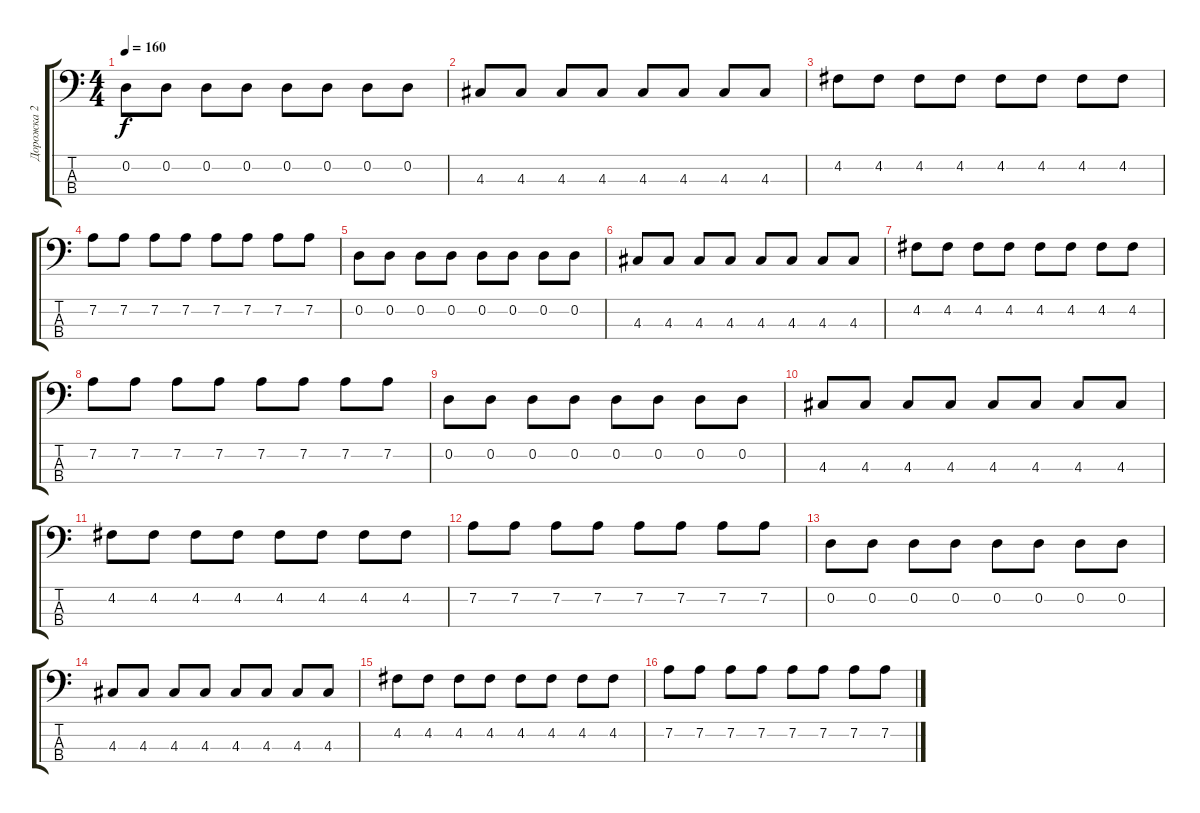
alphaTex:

\track ("Дорожка 2" "Дорожка 2") {instrument electricbassfinger}
\staff {score tabs}
\tuning (G2 D2 A1 E1) {hide}
\ts (4 4)
\tempo 160
\clef f4
\ks c
0.2.8{dy f} 0.2.8 0.2.8 0.2.8 0.2.8 0.2.8 0.2.8 0.2.8 |
4.3.8 4.3.8 4.3.8 4.3.8 4.3.8 4.3.8 4.3.8 4.3.8 |
4.2.8 4.2.8 4.2.8 4.2.8 4.2.8 4.2.8 4.2.8 4.2.8 |
7.2.8 7.2.8 7.2.8 7.2.8 7.2.8 7.2.8 7.2.8 7.2.8 |
0.2.8 0.2.8 0.2.8 0.2.8 0.2.8 0.2.8 0.2.8 0.2.8 |
4.3.8 4.3.8 4.3.8 4.3.8 4.3.8 4.3.8 4.3.8 4.3.8 |
4.2.8 4.2.8 4.2.8 4.2.8 4.2.8 4.2.8 4.2.8 4.2.8 |
7.2.8 7.2.8 7.2.8 7.2.8 7.2.8 7.2.8 7.2.8 7.2.8 |
0.2.8 0.2.8 0.2.8 0.2.8 0.2.8 0.2.8 0.2.8 0.2.8 |
4.3.8 4.3.8 4.3.8 4.3.8 4.3.8 4.3.8 4.3.8 4.3.8 |
4.2.8 4.2.8 4.2.8 4.2.8 4.2.8 4.2.8 4.2.8 4.2.8 |
7.2.8 7.2.8 7.2.8 7.2.8 7.2.8 7.2.8 7.2.8 7.2.8 |
0.2.8 0.2.8 0.2.8 0.2.8 0.2.8 0.2.8 0.2.8 0.2.8 |
4.3.8 4.3.8 4.3.8 4.3.8 4.3.8 4.3.8 4.3.8 4.3.8 |
4.2.8 4.2.8 4.2.8 4.2.8 4.2.8 4.2.8 4.2.8 4.2.8 |
7.2.8 7.2.8 7.2.8 7.2.8 7.2.8 7.2.8 7.2.8 7.2.8
